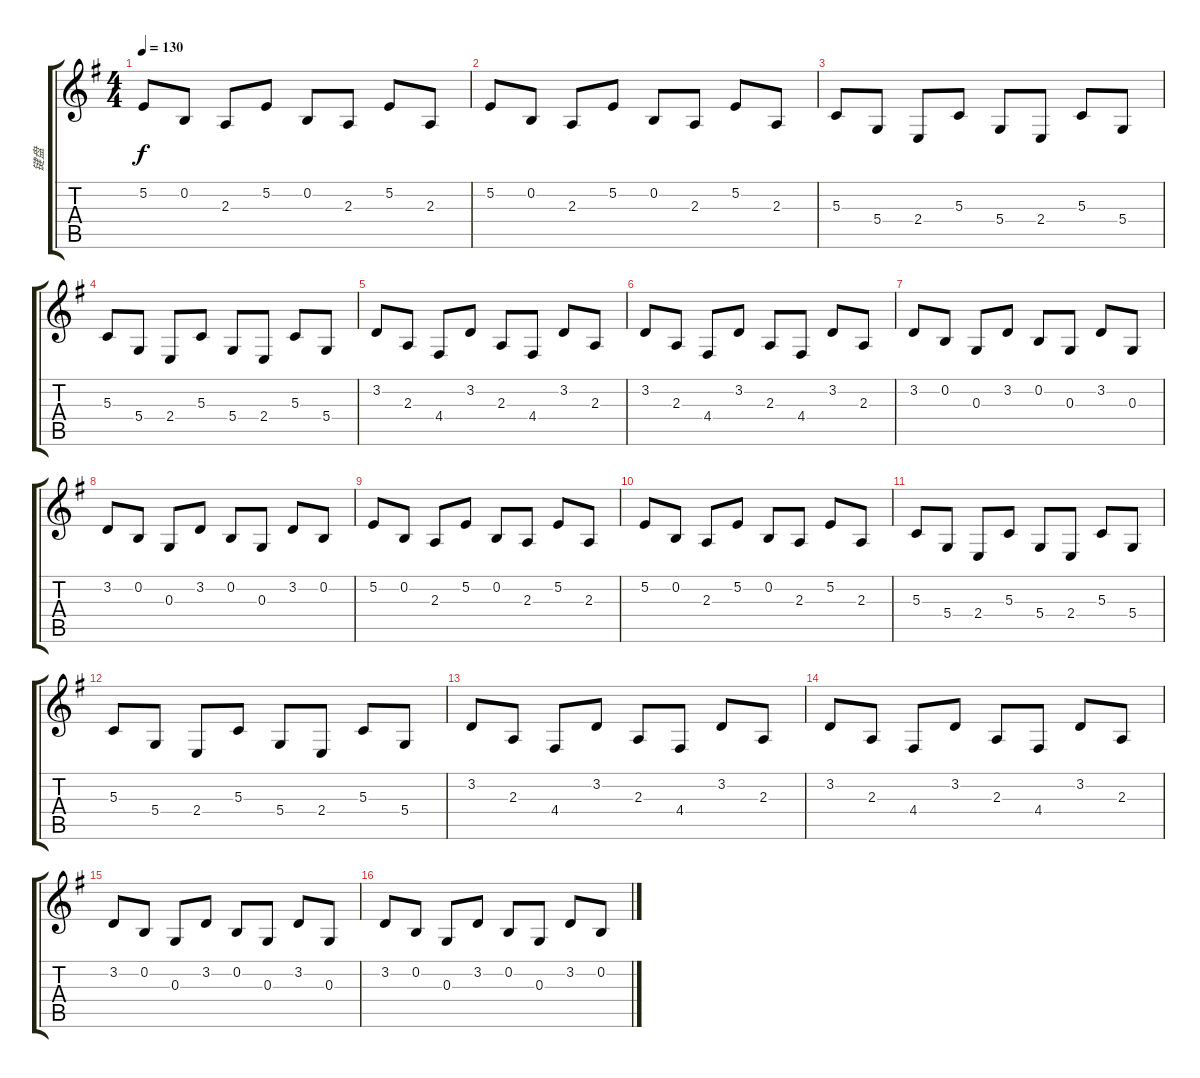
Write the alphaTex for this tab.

\track ("键盘" "键盘") {instrument electricpiano2}
\staff {score tabs}
\tuning (E4 B3 G3 D3 A2 E2) {hide}
\ts (4 4)
\tempo 130
\clef g2
\ks g
5.2.8{dy f} 0.2.8 2.3.8 5.2.8 0.2.8 2.3.8 5.2.8 2.3.8 |
5.2.8 0.2.8 2.3.8 5.2.8 0.2.8 2.3.8 5.2.8 2.3.8 |
5.3.8 5.4.8 2.4.8 5.3.8 5.4.8 2.4.8 5.3.8 5.4.8 |
5.3.8 5.4.8 2.4.8 5.3.8 5.4.8 2.4.8 5.3.8 5.4.8 |
3.2.8 2.3.8 4.4.8 3.2.8 2.3.8 4.4.8 3.2.8 2.3.8 |
3.2.8 2.3.8 4.4.8 3.2.8 2.3.8 4.4.8 3.2.8 2.3.8 |
3.2.8 0.2.8 0.3.8 3.2.8 0.2.8 0.3.8 3.2.8 0.3.8 |
3.2.8 0.2.8 0.3.8 3.2.8 0.2.8 0.3.8 3.2.8 0.2.8 |
5.2.8 0.2.8 2.3.8 5.2.8 0.2.8 2.3.8 5.2.8 2.3.8 |
5.2.8 0.2.8 2.3.8 5.2.8 0.2.8 2.3.8 5.2.8 2.3.8 |
5.3.8 5.4.8 2.4.8 5.3.8 5.4.8 2.4.8 5.3.8 5.4.8 |
5.3.8 5.4.8 2.4.8 5.3.8 5.4.8 2.4.8 5.3.8 5.4.8 |
3.2.8 2.3.8 4.4.8 3.2.8 2.3.8 4.4.8 3.2.8 2.3.8 |
3.2.8 2.3.8 4.4.8 3.2.8 2.3.8 4.4.8 3.2.8 2.3.8 |
3.2.8 0.2.8 0.3.8 3.2.8 0.2.8 0.3.8 3.2.8 0.3.8 |
3.2.8 0.2.8 0.3.8 3.2.8 0.2.8 0.3.8 3.2.8 0.2.8
